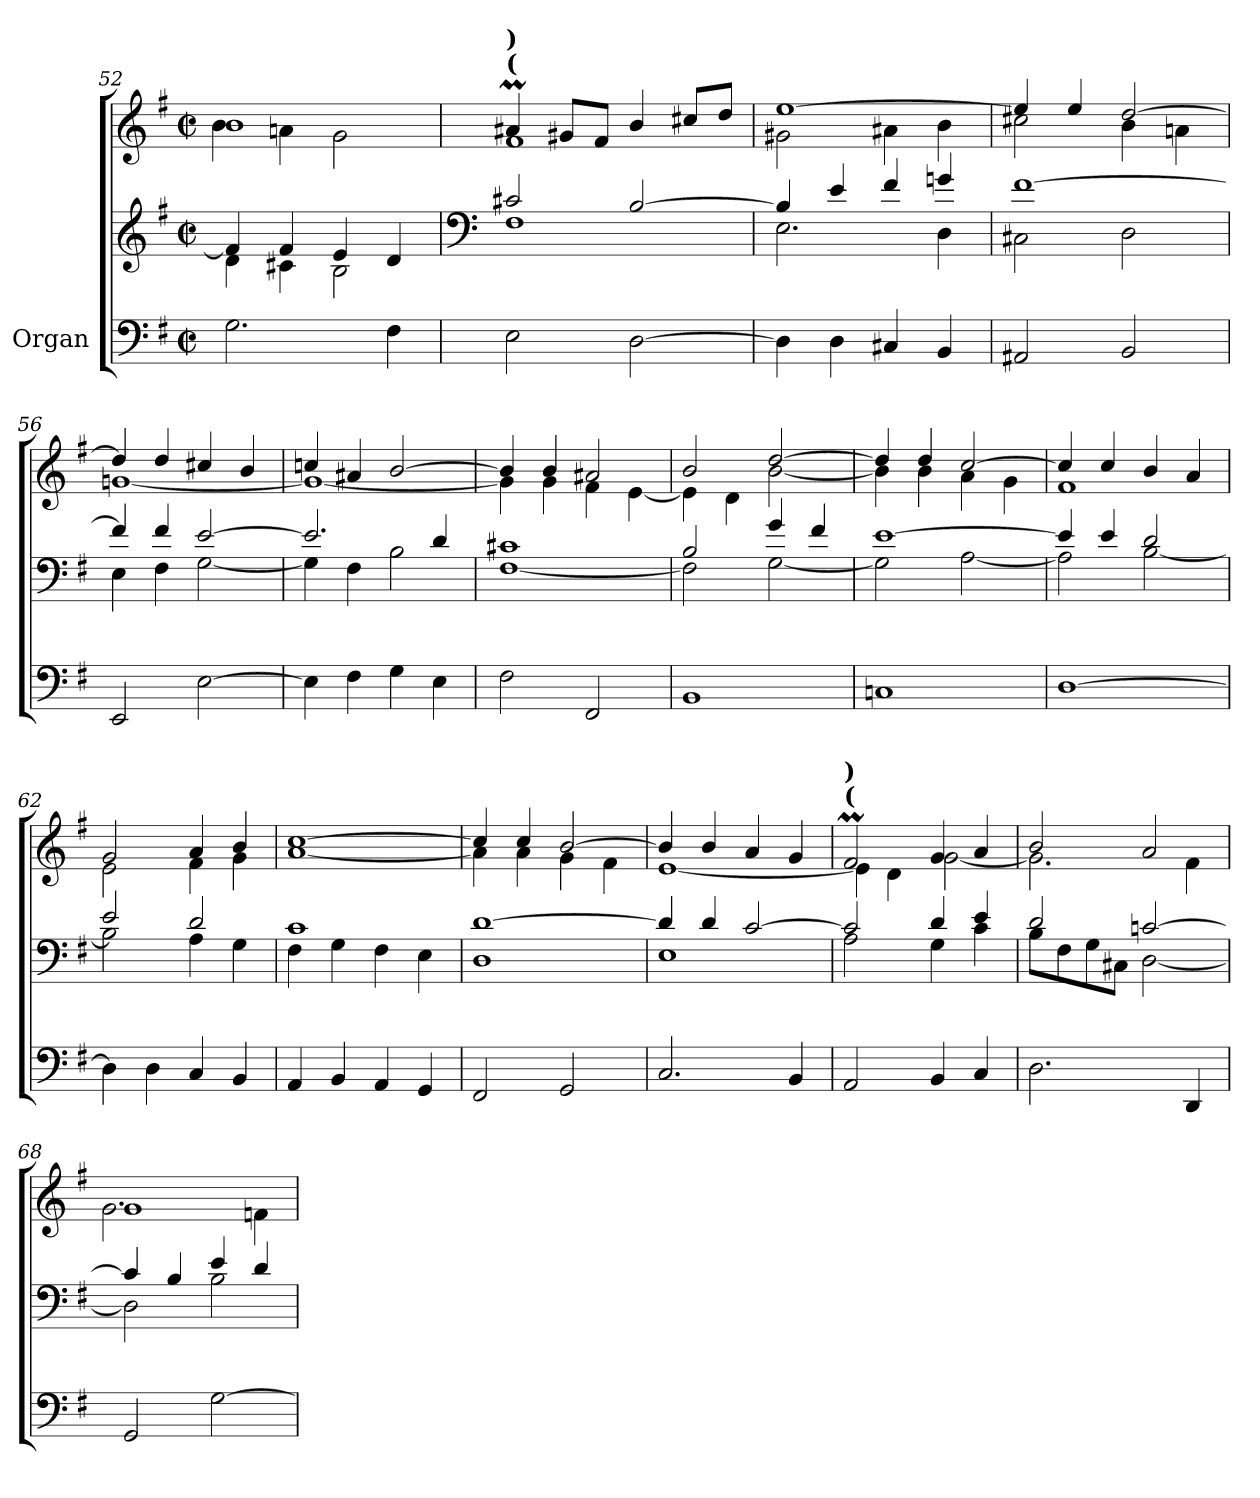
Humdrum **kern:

**kern	**kern	**kern
*part1	*part1	*part1
*staff3	*staff2	*staff1
*I"Organ	*	*
*clefF4	*clefG2	*clefG2
*k[f#]	*k[f#]	*k[f#]
*M2/2	*M2/2	*M2/2
*met(c|)	*met(c|)	*met(c|)
=52	=52	=52
*	*^	*^
2.G\	4f#/]	4d\	1b	4b\
.	4f#/	4c#X\	.	4an\
.	4e/	2B\	.	2g\
4F#\	4d/	.	.	.
!!LO:PB:g=z	!!
=53	=53	=53	=53	=53
*	*clefF4	*	*	*
!	!	!	!LO:TX:a:B:t=(	!
!	!	!	!LO:TX:a:B:t=)	!
2E\	2c#X/	1F#	4a#Xm/	1f#
.	.	.	8g#X/L	.
.	.	.	8f#/J	.
[2D\	[2B/	.	4b/	.
.	.	.	8cc#X/L	.
.	.	.	8dd/J	.
=54	=54	=54	=54	=54
4D\]	4B/]	2.E\	[1ee	2g#X\
4D\	4e/	.	.	.
4C#X/	4f#/	.	.	4a#X\
4BB/	4gn/	4D\	.	4b\
=55	=55	=55	=55	=55
2AA#X/	[1f#	2C#X\	4ee/]	2cc#X\
.	.	.	4ee/	.
2BB/	.	2D\	[2dd/	4b\
.	.	.	.	4an\
=56	=56	=56	=56	=56
2EE/	4f#/]	4E\	4dd/]	[1gn
.	4f#/	4F#\	4dd/	.
[2E\	[2e/	[2G\	4cc#X/	.
.	.	.	4b/	.
=57	=57	=57	=57	=57
4E\]	2.e/]	4G\]	4ccn/	1g_
4F#\	.	4F#\	4a#X/	.
4G\	.	2B\	[2b/	.
4E\	4d/	.	.	.
=58	=58	=58	=58	=58
2F#\	1c#X	[1F#	4b/]	4g\]
.	.	.	4b/	4g\
2FF#/	.	.	2a#X/	4f#\
.	.	.	.	[4e\
=59	=59	=59	=59	=59
1BB	2B/	2F#\]	2b/	4e\]
.	.	.	.	4d\
.	4g/	[2G\	[2dd/	[2b\
.	4f#/	.	.	.
=60	=60	=60	=60	=60
1Cn	[1e	2G\]	4dd/]	4b\]
.	.	.	4dd/	4b\
.	.	[2A\	[2cc/	4a\
.	.	.	.	4g\
!!LO:PB:g=z	!!
=61	=61	=61	=61	=61
[1D	4e/]	2A\]	4cc/]	1f#
.	4e/	.	4cc/	.
.	2d/	[2B\	4b/	.
.	.	.	4a/	.
=62	=62	=62	=62	=62
4D\]	2e/	2B\]	2g/	2e\
4D\	.	.	.	.
4C/	2d/	4A\	4a/	4f#\
4BB/	.	4G\	4b/	4g\
=63	=63	=63	=63	=63
4AA/	1c	4F#\	[1cc	[1a
4BB/	.	4G\	.	.
4AA/	.	4F#\	.	.
4GG/	.	4E\	.	.
=64	=64	=64	=64	=64
2FF#/	[1d	1D	4cc/]	4a\]
.	.	.	4cc/	4a\
2GG/	.	.	[2b/	4g\
.	.	.	.	4f#\
=65	=65	=65	=65	=65
2.C/	4d/]	1E	4b/]	[1e
.	4d/	.	4b/	.
.	[2c/	.	4a/	.
4BB/	.	.	4g/	.
=66	=66	=66	=66	=66
!	!	!	!LO:TX:a:B:t=(	!
!	!	!	!LO:TX:a:B:t=)	!
2AA/	2c/]	2A\	2f#m/	4e\]
.	.	.	.	4d\
4BB/	4d/	4G\	4g/	[2g\
4C/	4e/	4c\	4a/	.
=67	=67	=67	=67	=67
2.D\	2d/	8B\L	2b/	2.g\]
.	.	8F#\	.	.
.	.	8G\	.	.
.	.	8C#X\J	.	.
.	[2cn/	[2D\	2a/	.
4DD/	.	.	.	4f#\
=68	=68	=68	=68	=68
2GG/	4c/]	2D\]	1g	2.g\
.	4B/	.	.	.
[2G\	4e/	2B\	.	.
.	4d/	.	.	4fn\
*	*v	*v	*	*
*	*	*v	*v
=	=	=
*-	*-	*-
